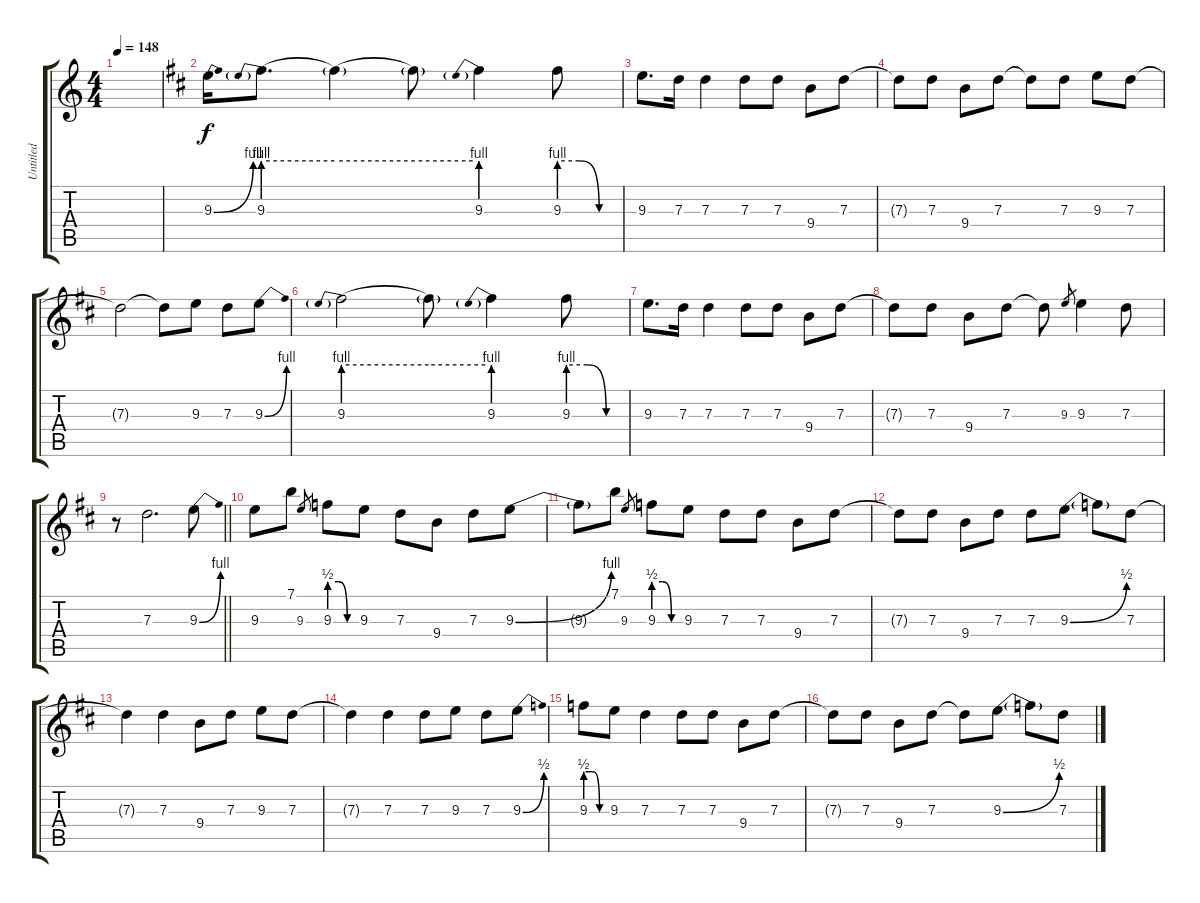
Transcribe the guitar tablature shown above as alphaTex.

\track ("Untitled" "Untitled") {instrument distortionguitar}
\staff {score tabs}
\tuning (E4 B3 G3 D3 A2 E2) {hide}
\ts (4 4)
\tempo 148
\clef g2
\ks c
|
\ks d
9.3{be (bend 0 0 60 4)}.16 9.3{be (prebend 0 4 60 4)}.8{d} 9.3{be (hold 0 4 60 4) t}.4 9.3{be (hold 0 4 60 4) t}.8 9.3{be (prebend 0 4 60 4)}.4 9.3{be (custom 0 4 20 4 40 0 60 0)}.8 |
9.3.8{d} 7.3.16 7.3.4 7.3.8 7.3.8 9.4.8 7.3.8 |
7.3{t}.8 7.3.8 9.4.8 7.3.8 7.3{t}.8 7.3.8 9.3.8 7.3.8 |
7.3{t}.2 7.3{t}.8 9.3.8 7.3.8 9.3{be (bend 0 0 60 4)}.8 |
9.3{be (prebend 0 4 60 4)}.2 9.3{be (hold 0 4 60 4) t}.8 9.3{be (prebend 0 4 60 4)}.4 9.3{be (custom 0 4 20 4 40 0 60 0)}.8 |
9.3.8{d} 7.3.16 7.3.4 7.3.8 7.3.8 9.4.8 7.3.8 |
7.3{t}.8 7.3.8 9.4.8 7.3.8 7.3{t}.8 9.3.8{gr} 9.3.4 7.3.8 |
\barLineRight lightlight
r.8 7.3.2{d} 9.3{be (bend 0 0 60 4)}.8 |
9.3.8 7.1.8 9.3.8{gr} 9.3{be (custom 0 2 20 2 40 0 60 0)}.8 9.3.8 7.3.8 9.4.8 7.3.8 9.3{be (bend 0 0 60 4)}.8 |
9.3{t}.8 7.1.8 9.3.8{gr} 9.3{be (custom 0 2 20 2 40 0 60 0)}.8 9.3.8 7.3.8 7.3.8 9.4.8 7.3.8 |
7.3{t}.8 7.3.8 9.4.8 7.3.8 7.3.8 9.3{be (bend 0 0 60 2)}.8 9.3{t}.8 7.3.8 |
7.3{t}.4 7.3.4 9.4.8 7.3.8 9.3.8 7.3.8 |
7.3{t}.4 7.3.4 7.3.8 9.3.8 7.3.8 9.3{be (bend 0 0 60 2)}.8 |
9.3{be (custom 0 2 20 2 40 0 60 0)}.8 9.3.8 7.3.4 7.3.8 7.3.8 9.4.8 7.3.8 |
7.3{t}.8 7.3.8 9.4.8 7.3.8 7.3{t}.8 9.3{be (bend 0 0 60 2)}.8 9.3{t}.8 7.3.8
